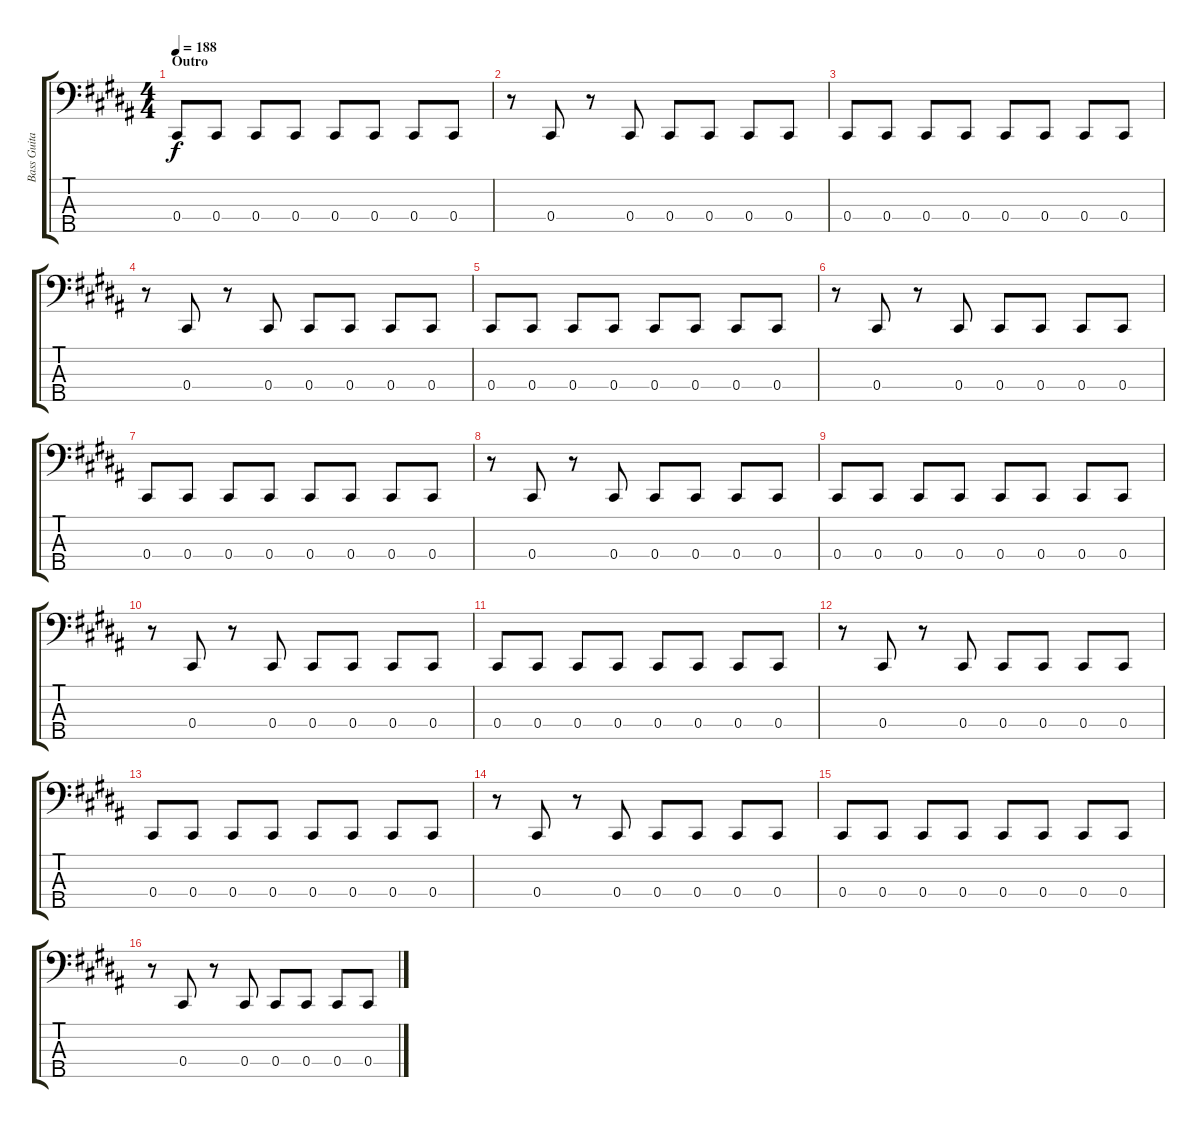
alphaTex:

\track ("Bass Guitar" "Bass Guita") {instrument electricbasspick}
\staff {score tabs}
\tuning (Gb2 Db2 Ab1 Db1 Bb0) {hide}
\ts (4 4)
\section ("" "Outro")
\tempo 188
\clef f4
\ks b
0.4.8{dy f} 0.4.8 0.4.8 0.4.8 0.4.8 0.4.8 0.4.8 0.4.8 |
r.8 0.4.8 r.8 0.4.8 0.4.8 0.4.8 0.4.8 0.4.8 |
0.4.8 0.4.8 0.4.8 0.4.8 0.4.8 0.4.8 0.4.8 0.4.8 |
r.8 0.4.8 r.8 0.4.8 0.4.8 0.4.8 0.4.8 0.4.8 |
0.4.8 0.4.8 0.4.8 0.4.8 0.4.8 0.4.8 0.4.8 0.4.8 |
r.8 0.4.8 r.8 0.4.8 0.4.8 0.4.8 0.4.8 0.4.8 |
0.4.8 0.4.8 0.4.8 0.4.8 0.4.8 0.4.8 0.4.8 0.4.8 |
r.8 0.4.8 r.8 0.4.8 0.4.8 0.4.8 0.4.8 0.4.8 |
0.4.8 0.4.8 0.4.8 0.4.8 0.4.8 0.4.8 0.4.8 0.4.8 |
r.8 0.4.8 r.8 0.4.8 0.4.8 0.4.8 0.4.8 0.4.8 |
0.4.8 0.4.8 0.4.8 0.4.8 0.4.8 0.4.8 0.4.8 0.4.8 |
r.8 0.4.8 r.8 0.4.8 0.4.8 0.4.8 0.4.8 0.4.8 |
0.4.8 0.4.8 0.4.8 0.4.8 0.4.8 0.4.8 0.4.8 0.4.8 |
r.8 0.4.8 r.8 0.4.8 0.4.8 0.4.8 0.4.8 0.4.8 |
0.4.8 0.4.8 0.4.8 0.4.8 0.4.8 0.4.8 0.4.8 0.4.8 |
r.8 0.4.8 r.8 0.4.8 0.4.8 0.4.8 0.4.8 0.4.8
